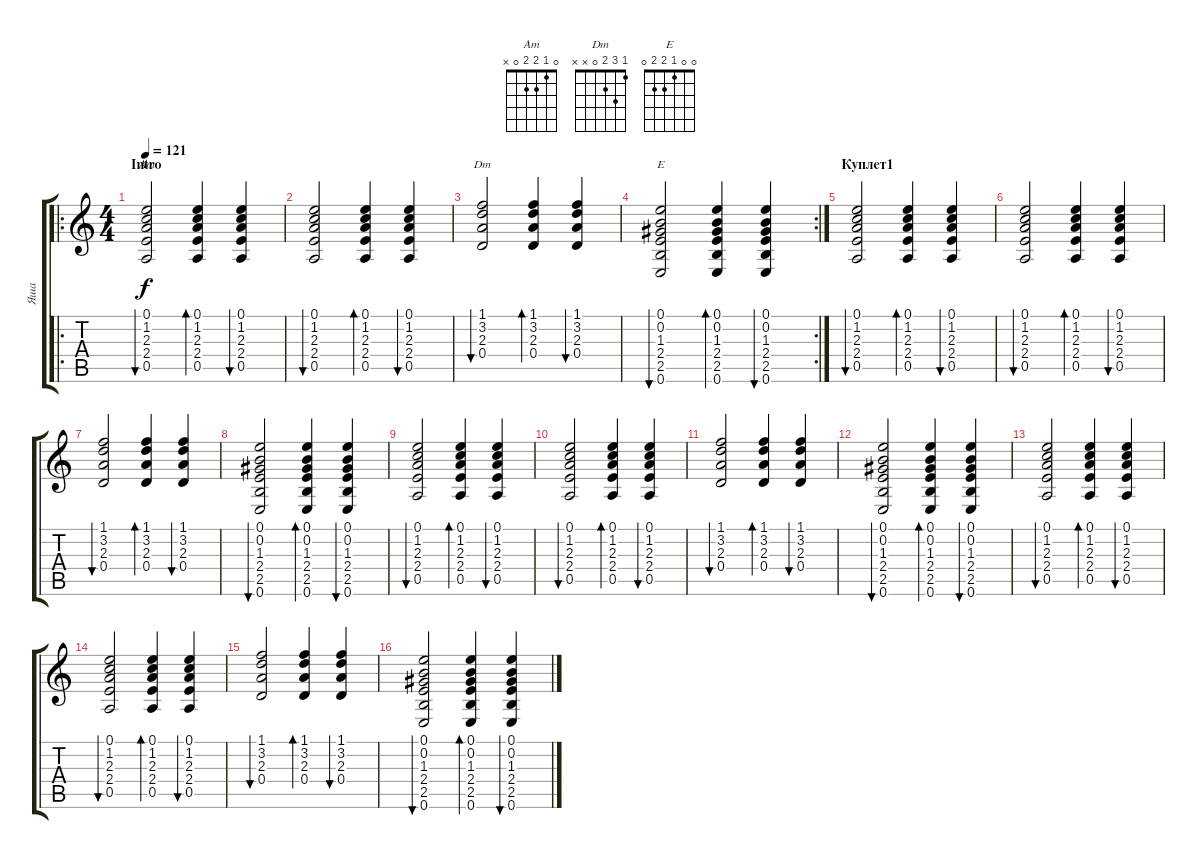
\track ("Яша" "Яша") {instrument acousticguitarnylon}
\staff {score tabs}
\tuning (E4 B3 G3 D3 A2 E2) {hide}
\chord ("Am" 0 1 2 2 0 x)
\chord ("Dm" 1 3 2 0 x x)
\chord ("E" 0 0 1 2 2 0)
\ro
\ts (4 4)
\section ("" "Intro")
\tempo 121
\clef g2
\ks c
(0.1 1.2 2.3 2.4 0.5).2{bu 60 ch "Am" dy f instrument acousticguitarnylon} (0.1 1.2 2.3 2.4 0.5).4{bd 60} (0.1 1.2 2.3 2.4 0.5).4{bu 60} |
(0.1 1.2 2.3 2.4 0.5).2{bu 60} (0.1 1.2 2.3 2.4 0.5).4{bd 60} (0.1 1.2 2.3 2.4 0.5).4{bu 60} |
(1.1 3.2 2.3 0.4).2{bu 60 ch "Dm"} (1.1 3.2 2.3 0.4).4{bd 60} (1.1 3.2 2.3 0.4).4{bu 60} |
\rc 2
(0.1 0.2 1.3 2.4 2.5 0.6).2{bu 60 ch "E"} (0.1 0.2 1.3 2.4 2.5 0.6).4{bd 60} (0.1 0.2 1.3 2.4 2.5 0.6).4{bu 60} |
\section ("" "Куплет1")
(0.1 1.2 2.3 2.4 0.5).2{bu 60} (0.1 1.2 2.3 2.4 0.5).4{bd 60} (0.1 1.2 2.3 2.4 0.5).4{bu 60} |
(0.1 1.2 2.3 2.4 0.5).2{bu 60} (0.1 1.2 2.3 2.4 0.5).4{bd 60} (0.1 1.2 2.3 2.4 0.5).4{bu 60} |
(1.1 3.2 2.3 0.4).2{bu 60} (1.1 3.2 2.3 0.4).4{bd 60} (1.1 3.2 2.3 0.4).4{bu 60} |
(0.1 0.2 1.3 2.4 2.5 0.6).2{bu 60} (0.1 0.2 1.3 2.4 2.5 0.6).4{bd 60} (0.1 0.2 1.3 2.4 2.5 0.6).4{bu 60} |
(0.1 1.2 2.3 2.4 0.5).2{bu 60} (0.1 1.2 2.3 2.4 0.5).4{bd 60} (0.1 1.2 2.3 2.4 0.5).4{bu 60} |
(0.1 1.2 2.3 2.4 0.5).2{bu 60} (0.1 1.2 2.3 2.4 0.5).4{bd 60} (0.1 1.2 2.3 2.4 0.5).4{bu 60} |
(1.1 3.2 2.3 0.4).2{bu 60} (1.1 3.2 2.3 0.4).4{bd 60} (1.1 3.2 2.3 0.4).4{bu 60} |
(0.1 0.2 1.3 2.4 2.5 0.6).2{bu 60} (0.1 0.2 1.3 2.4 2.5 0.6).4{bd 60} (0.1 0.2 1.3 2.4 2.5 0.6).4{bu 60} |
(0.1 1.2 2.3 2.4 0.5).2{bu 60} (0.1 1.2 2.3 2.4 0.5).4{bd 60} (0.1 1.2 2.3 2.4 0.5).4{bu 60} |
(0.1 1.2 2.3 2.4 0.5).2{bu 60} (0.1 1.2 2.3 2.4 0.5).4{bd 60} (0.1 1.2 2.3 2.4 0.5).4{bu 60} |
(1.1 3.2 2.3 0.4).2{bu 60} (1.1 3.2 2.3 0.4).4{bd 60} (1.1 3.2 2.3 0.4).4{bu 60} |
(0.1 0.2 1.3 2.4 2.5 0.6).2{bu 60} (0.1 0.2 1.3 2.4 2.5 0.6).4{bd 60} (0.1 0.2 1.3 2.4 2.5 0.6).4{bu 60}
